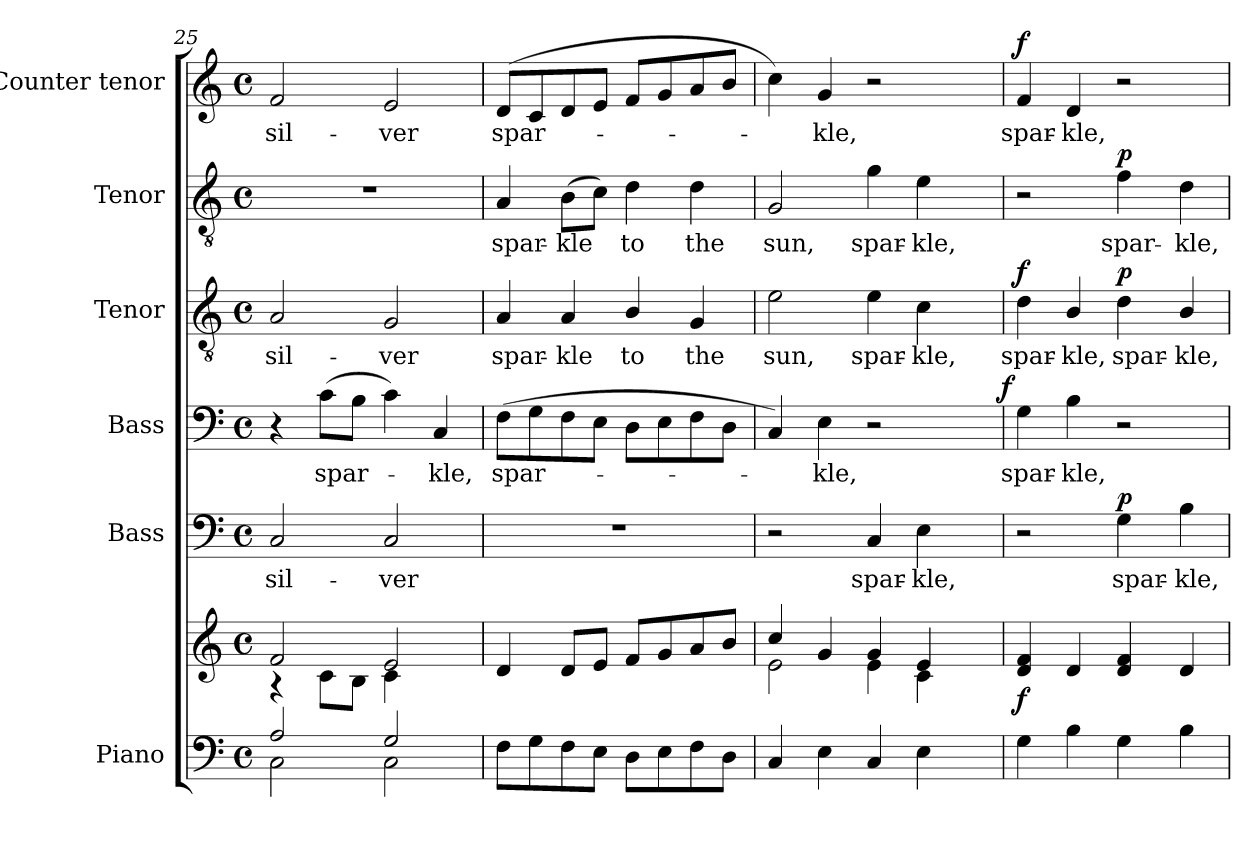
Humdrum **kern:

**kern	**kern	**dynam	**kern	**text	**dynam	**kern	**text	**dynam	**kern	**text	**dynam	**kern	**text	**dynam	**kern	**text	**dynam
*part6	*part6	*part6	*part5	*part5	*part5	*part4	*part4	*part4	*part3	*part3	*part3	*part2	*part2	*part2	*part1	*part1	*part1
*staff7	*staff6	*staff6/7	*staff5	*staff5	*staff5	*staff4	*staff4	*staff4	*staff3	*staff3	*staff3	*staff2	*staff2	*staff2	*staff1	*staff1	*staff1
*I"Piano	*	*	*I"Bass	*	*	*I"Bass	*	*	*I"Tenor	*	*	*I"Tenor	*	*	*I"Counter tenor	*	*
*I'Pno.	*	*	*I'B.	*	*	*I'B.	*	*	*I'T.	*	*	*I'T.	*	*	*	*	*
*clefF4	*clefG2	*	*clefF4	*	*	*clefF4	*	*	*clefGv2	*	*	*clefGv2	*	*	*clefG2	*	*
*	*	*	*	*	*	*	*	*	*ITrd7c12	*	*	*ITrd7c12	*	*	*	*	*
*k[]	*k[]	*	*k[]	*	*	*k[]	*	*	*k[]	*	*	*k[]	*	*	*k[]	*	*
*C:	*C:	*	*C:	*	*	*C:	*	*	*C:	*	*	*C:	*	*	*C:	*	*
*M4/4	*M4/4	*	*M4/4	*	*	*M4/4	*	*	*M4/4	*	*	*M4/4	*	*	*M4/4	*	*
*met(c)	*met(c)	*	*met(c)	*	*	*met(c)	*	*	*met(c)	*	*	*met(c)	*	*	*met(c)	*	*
=25	=25	=25	=25	=25	=25	=25	=25	=25	=25	=25	=25	=25	=25	=25	=25	=25	=25
*^	*^	*	*	*	*	*	*	*	*	*	*	*	*	*	*	*	*
!	!	!	!	!	!	!LO:LY:b:color=#000000	!	!	!	!	!	!	!	!	!	!	!	!	!
!	!	!	!	!	!	!	!	!	!	!	!	!LO:LY:b:color=#000000	!	!	!	!	!	!	!
!	!	!	!	!	!	!	!	!	!	!	!	!	!	!	!	!	!	!LO:LY:b:color=#000000	!
2Ai/	2Ci\	2fi/	4r	.	2Ci/	sil-	.	4r	.	.	2AAi/	sil-	.	1r	.	.	2fi/	sil-	.
!	!	!	!	!	!	!	!	!	!LO:LY:b:color=#000000	!	!	!	!	!	!	!	!	!	!
.	.	.	8ci\L	.	.	.	.	(8ci\L	spar-	.	.	.	.	.	.	.	.	.	.
.	.	.	8Bi\J	.	.	.	.	8Bi\J	.	.	.	.	.	.	.	.	.	.	.
!	!	!	!	!	!	!LO:LY:b:color=#000000	!	!	!	!	!	!	!	!	!	!	!	!	!
!	!	!	!	!	!	!	!	!	!	!	!	!LO:LY:b:color=#000000	!	!	!	!	!	!	!
!	!	!	!	!	!	!	!	!	!	!	!	!	!	!	!	!	!	!LO:LY:b:color=#000000	!
2Gi/	2Ci\	2ei/	4ci\	.	2Ci/	-ver	.	4ci\)	.	.	2GGi/	-ver	.	.	.	.	2ei/	-ver	.
!	!	!	!	!	!	!	!	!	!LO:LY:b:color=#000000	!	!	!	!	!	!	!	!	!	!
.	.	.	4ryy	.	.	.	.	4Ci/	-kle,	.	.	.	.	.	.	.	.	.	.
*v	*v	*	*	*	*	*	*	*	*	*	*	*	*	*	*	*	*	*	*
*	*v	*v	*	*	*	*	*	*	*	*	*	*	*	*	*	*	*	*
=26	=26	=26	=26	=26	=26	=26	=26	=26	=26	=26	=26	=26	=26	=26	=26	=26	=26
*	*^	*	*	*	*	*	*	*	*	*	*	*	*	*	*	*	*
!	!	!	!	!	!	!	!	!LO:LY:b:color=#000000	!	!	!	!	!	!	!	!	!	!
*	*v	*v	*	*	*	*	*	*	*	*	*	*	*	*	*	*	*	*
*	*^	*	*	*	*	*	*	*	*	*	*	*	*	*	*	*	*
!	!	!	!	!	!	!	!	!	!	!	!LO:LY:b:color=#000000	!	!	!	!	!	!	!
*	*v	*v	*	*	*	*	*	*	*	*	*	*	*	*	*	*	*	*
*	*^	*	*	*	*	*	*	*	*	*	*	*	*	*	*	*	*
!	!	!	!	!	!	!	!	!	!	!	!	!	!	!LO:LY:b:color=#000000	!	!	!	!
*	*v	*v	*	*	*	*	*	*	*	*	*	*	*	*	*	*	*	*
*	*^	*	*	*	*	*	*	*	*	*	*	*	*	*	*	*	*
!	!	!	!	!	!	!	!	!	!	!	!	!	!	!	!	!	!LO:LY:b:color=#000000	!
*	*v	*v	*	*	*	*	*	*	*	*	*	*	*	*	*	*	*	*
8Fi\L	4di/	.	1r	.	.	(8Fi\L	spar-	.	4AAi/	spar-	.	4AAi/	spar-	.	(8di/L	spar-	.
8Gi\	.	.	.	.	.	8Gi\	.	.	.	.	.	.	.	.	8ci/	.	.
!	!	!	!	!	!	!	!	!	!	!LO:LY:b:color=#000000	!	!	!	!	!	!	!
!	!	!	!	!	!	!	!	!	!	!	!	!	!LO:LY:b:color=#000000	!	!	!	!
8Fi\	8di/L	.	.	.	.	8Fi\	.	.	4AAi/	-kle	.	(8BBi\L	-kle	.	8di/	.	.
8Ei\J	8ei/J	.	.	.	.	8Ei\J	.	.	.	.	.	8Ci\J)	.	.	8ei/J	.	.
!	!	!	!	!	!	!	!	!	!	!LO:LY:b:color=#000000	!	!	!	!	!	!	!
!	!	!	!	!	!	!	!	!	!	!	!	!	!LO:LY:b:color=#000000	!	!	!	!
8Di\L	8fi/L	.	.	.	.	8Di\L	.	.	4BBi/	to	.	4Di\	to	.	8fi/L	.	.
8Ei\	8gi/	.	.	.	.	8Ei\	.	.	.	.	.	.	.	.	8gi/	.	.
!	!	!	!	!	!	!	!	!	!	!LO:LY:b:color=#000000	!	!	!	!	!	!	!
!	!	!	!	!	!	!	!	!	!	!	!	!	!LO:LY:b:color=#000000	!	!	!	!
8Fi\	8ai/	.	.	.	.	8Fi\	.	.	4GGi/	the	.	4Di\	the	.	8ai/	.	.
8Di\J	8bi/J	.	.	.	.	8Di\J	.	.	.	.	.	.	.	.	8bi/J	.	.
!!LO:PB:g=z
=27	=27	=27	=27	=27	=27	=27	=27	=27	=27	=27	=27	=27	=27	=27	=27	=27	=27
*	*^	*	*	*	*	*	*	*	*	*	*	*	*	*	*	*	*
!	!	!	!	!	!	!	!	!	!	!	!LO:LY:b:color=#000000	!	!	!	!	!	!	!
!	!	!	!	!	!	!	!	!	!	!	!	!	!	!LO:LY:b:color=#000000	!	!	!	!
*	*	*	*	*	*	*	*^	*	*	*	*	*	*	*	*	*	*	*
4Ci/	4cci/	2ei\	.	2r	.	.	4Ci/)	2ryy	.	.	2Ei\	sun,	.	2GGi/	sun,	.	4cci\)	.	.
!	!	!	!	!	!	!	!	!	!LO:LY:b:color=#000000	!	!	!	!	!	!	!	!	!	!
!	!	!	!	!	!	!	!	!	!	!	!	!	!	!	!	!	!	!LO:LY:b:color=#000000	!
4Ei\	4gi/	.	.	.	.	.	4Ei\	.	-kle,	.	.	.	.	.	.	.	4gi/	-kle,	.
!	!	!	!	!	!LO:LY:b:color=#000000	!	!	!	!	!	!	!	!	!	!	!	!	!	!
!	!	!	!	!	!	!	!	!	!	!	!	!LO:LY:b:color=#000000	!	!	!	!	!	!	!
!	!	!	!	!	!	!	!	!	!	!	!	!	!	!	!LO:LY:b:color=#000000	!	!	!	!
4Ci/	4gi/	4ei\	.	4Ci/	spar-	.	2r	4ryy	.	.	4Ei\	spar-	.	4Gi\	spar-	.	2r	.	.
!	!	!	!	!	!LO:LY:b:color=#000000	!	!	!	!	!	!	!	!	!	!	!	!	!	!
!	!	!	!	!	!	!	!	!	!	!	!	!LO:LY:b:color=#000000	!	!	!	!	!	!	!
!	!	!	!	!	!	!	!	!	!	!	!	!	!	!	!LO:LY:b:color=#000000	!	!	!	!
4Ei\	4ei/	4ci\	.	4Ei\	-kle,	.	.	8ryy	.	.	4Ci\	-kle,	.	4Ei\	-kle,	.	.	.	.
.	.	.	.	.	.	.	.	16ryy	.	.	.	.	.	.	.	.	.	.	.
.	.	.	.	.	.	.	.	32ryy	.	.	.	.	.	.	.	.	.	.	.
.	.	.	.	.	.	.	.	64ryy	.	.	.	.	.	.	.	.	.	.	.
.	.	.	.	.	.	.	.	128...ryy	.	.	.	.	.	.	.	.	.	.	.
.	.	.	.	.	.	.	.	1024ryy	.	f	.	.	.	.	.	.	.	.	.
*	*v	*v	*	*	*	*	*v	*v	*	*	*	*	*	*	*	*	*	*	*
=28	=28	=28	=28	=28	=28	=28	=28	=28	=28	=28	=28	=28	=28	=28	=28	=28	=28
*	*^	*	*	*	*	*^	*	*	*	*	*	*	*	*	*	*	*
!	!	!	!	!	!	!	!	!	!LO:LY:b:color=#000000	!	!	!	!	!	!	!	!	!	!
*	*v	*v	*	*	*	*	*v	*v	*	*	*	*	*	*	*	*	*	*	*
*	*^	*	*	*	*	*^	*	*	*	*	*	*	*	*	*	*	*
!	!	!	!	!	!	!	!	!	!	!	!	!LO:LY:b:color=#000000	!	!	!	!	!	!	!
*	*v	*v	*	*	*	*	*v	*v	*	*	*	*	*	*	*	*	*	*	*
*	*^	*	*	*	*	*^	*	*	*	*	*	*	*	*	*	*	*
!	!	!	!	!	!	!	!	!	!	!	!	!	!	!	!	!	!	!LO:LY:b:color=#000000	!
*	*v	*v	*	*	*	*	*v	*v	*	*	*	*	*	*	*	*	*	*	*
4Gi\	4di/ 4fi	f	2r	.	.	4Gi\	spar-	.	4Di\	spar-	f	2r	.	.	4fi/	spar-	f
!	!	!	!	!	!	!	!LO:LY:b:color=#000000	!	!	!	!	!	!	!	!	!	!
!	!	!	!	!	!	!	!	!	!	!LO:LY:b:color=#000000	!	!	!	!	!	!	!
!	!	!	!	!	!	!	!	!	!	!	!	!	!	!	!	!LO:LY:b:color=#000000	!
4Bi\	4di/	.	.	.	.	4Bi\	-kle,	.	4BBi/	-kle,	.	.	.	.	4di/	-kle,	.
!	!	!	!	!LO:LY:b:color=#000000	!	!	!	!	!	!	!	!	!	!	!	!	!
!	!	!	!	!	!	!	!	!	!	!LO:LY:b:color=#000000	!	!	!	!	!	!	!
!	!	!	!	!	!	!	!	!	!	!	!	!	!LO:LY:b:color=#000000	!	!	!	!
4Gi\	4di/ 4fi	.	4Gi\	spar-	p	2r	.	.	4Di\	spar-	p	4Fi\	spar-	p	2r	.	.
!	!	!	!	!LO:LY:b:color=#000000	!	!	!	!	!	!	!	!	!	!	!	!	!
!	!	!	!	!	!	!	!	!	!	!LO:LY:b:color=#000000	!	!	!	!	!	!	!
!	!	!	!	!	!	!	!	!	!	!	!	!	!LO:LY:b:color=#000000	!	!	!	!
4Bi\	4di/	.	4Bi\	-kle,	.	.	.	.	4BBi/	-kle,	.	4Di\	-kle,	.	.	.	.
=	=	=	=	=	=	=	=	=	=	=	=	=	=	=	=	=	=
*-	*-	*-	*-	*-	*-	*-	*-	*-	*-	*-	*-	*-	*-	*-	*-	*-	*-
